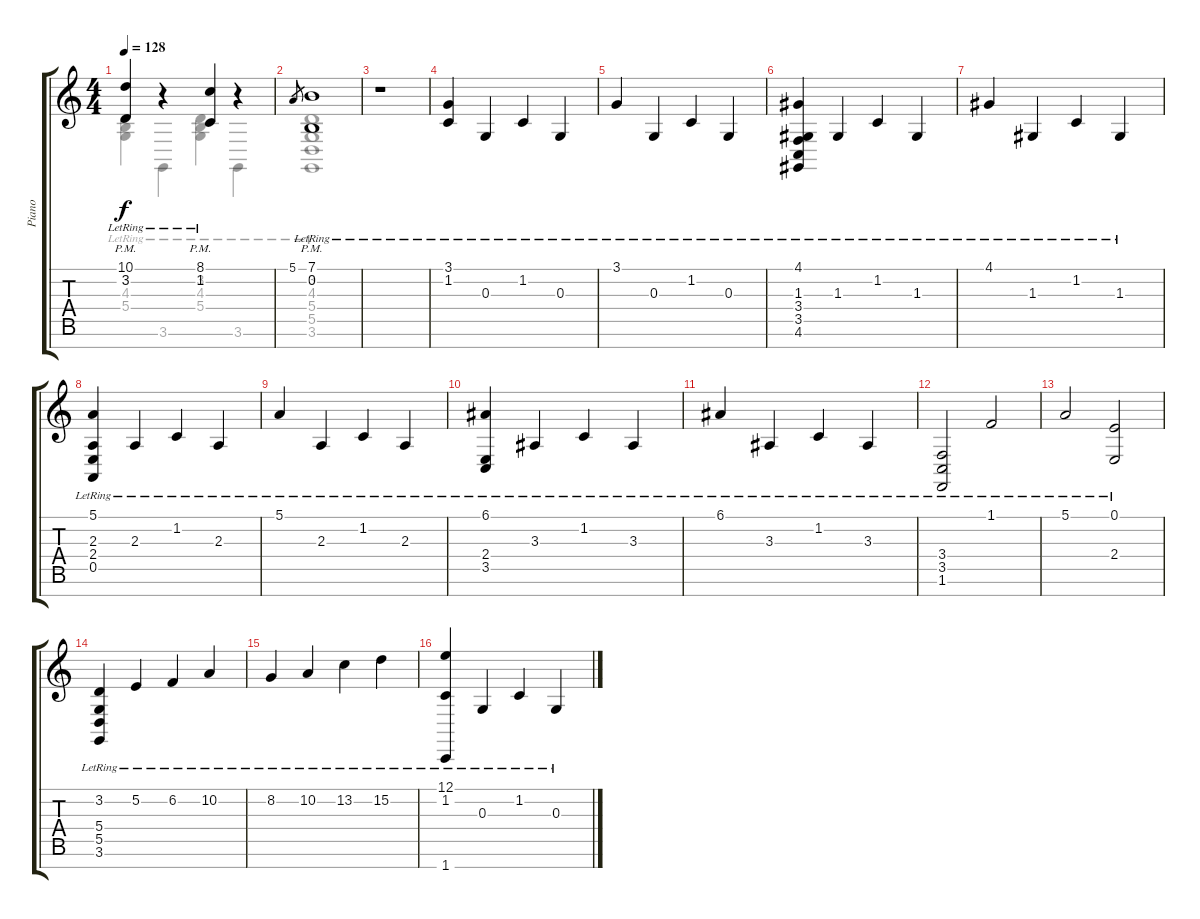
\track ("Piano" "Piano") {instrument acousticgrandpiano}
\staff {score tabs}
\tuning (E4 B3 G3 D3 A2 E2 B1) {hide}
\voice
\ts (4 4)
\tempo 128
\clef g2
\ks c
(10.1{lr} 3.2{pm lr}).4{dy f} r.4 (8.1{lr} 1.2{pm lr}).4 r.4 |
5.1.8{gr} (7.1{lr} 0.2{pm lr}).1 |
r.1 |
(3.1{lr} 1.2{lr}).4 0.3{lr}.4 1.2{lr}.4 0.3{lr}.4 |
3.1{lr}.4 0.3{lr}.4 1.2{lr}.4 0.3{lr}.4 |
(4.1{lr} 1.3{lr} 3.4{lr} 3.5{lr} 4.6{lr}).4 1.3{lr}.4 1.2{lr}.4 1.3{lr}.4 |
4.1{lr}.4 1.3{lr}.4 1.2{lr}.4 1.3{lr}.4 |
(5.1{lr} 2.3 2.4{lr} 0.5{lr}).4 2.3{lr}.4 1.2{lr}.4 2.3{lr}.4 |
5.1{lr}.4 2.3{lr}.4 1.2{lr}.4 2.3{lr}.4 |
(6.1{lr} 2.4{lr} 3.5{lr}).4 3.3{lr}.4 1.2{lr}.4 3.3{lr}.4 |
6.1{lr}.4 3.3{lr}.4 1.2{lr}.4 3.3{lr}.4 |
(3.4{lr} 3.5{lr} 1.6{lr}).2 1.1{lr}.2 |
5.1{lr}.2 (0.1{lr} 2.4{lr}).2 |
(3.2{lr} 5.4{lr} 5.5{lr} 3.6{lr}).4 5.2{lr}.4 6.2{lr}.4 10.2{lr}.4 |
8.2{lr}.4 10.2{lr}.4 13.2{lr}.4 15.2{lr}.4 |
(12.1{lr} 1.2{lr} 1.7{lr}).4 0.3{lr}.4 1.2{lr}.4 0.3{lr}.4
\voice
\clef g2
\ottava regular
\simile none
\ks c
(3.2{lr} 4.3{lr} 5.4{lr}).4{dy f} 3.6{lr}.4 (3.2{lr} 4.3{lr} 5.4{lr}).4 3.6{lr}.4 |
(3.2{lr} 4.3{lr} 5.4{lr} 5.5{lr} 3.6{lr}).1 |
|
|
|
|
|
|
|
|
|
|
|
|
|
